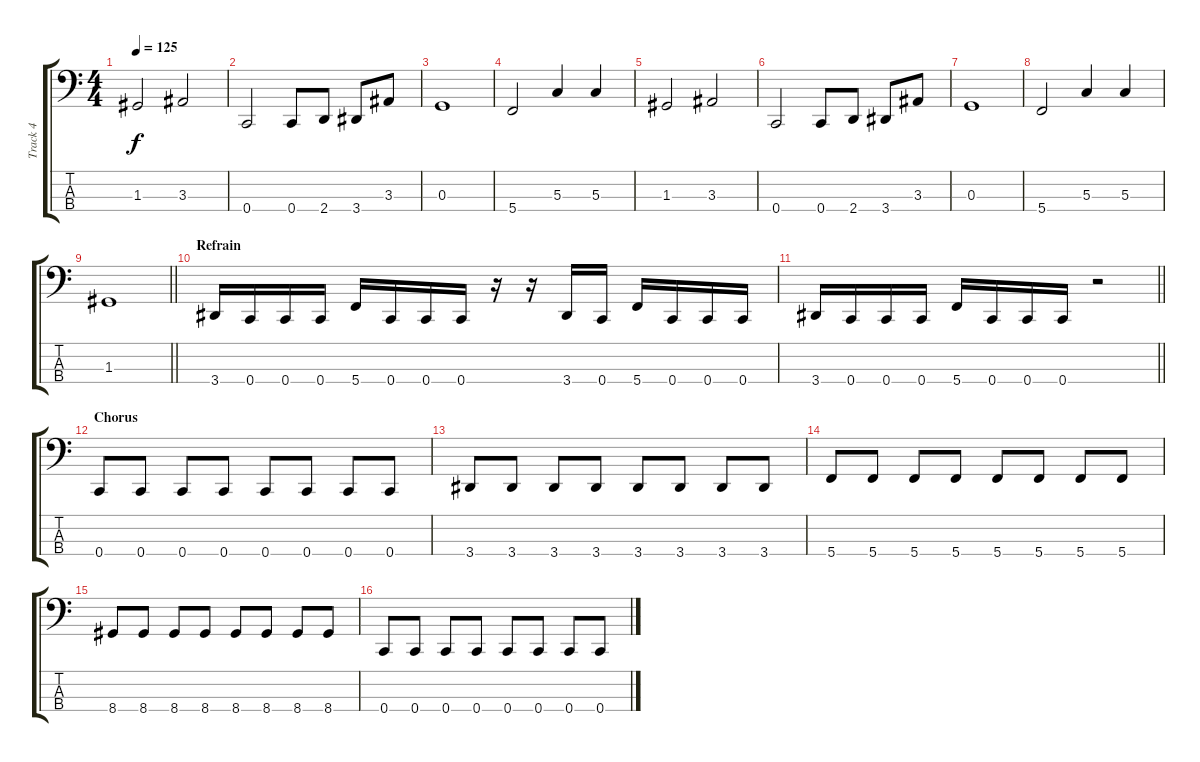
\track ("Track 4" "Track 4") {instrument electricbassfinger}
\staff {score tabs}
\tuning (F2 C2 G1 C1) {hide}
\ts (4 4)
\tempo 125
\clef f4
\ks c
1.3.2{dy f} 3.3.2 |
0.4.2 0.4.8 2.4.8 3.4.8 3.3.8 |
0.3.1 |
5.4.2 5.3.4 5.3.4 |
1.3.2 3.3.2 |
0.4.2 0.4.8 2.4.8 3.4.8 3.3.8 |
0.3.1 |
5.4.2 5.3.4 5.3.4 |
\barLineRight lightlight
1.3.1 |
\section ("" "Refrain")
3.4.16 0.4.16 0.4.16 0.4.16 5.4.16 0.4.16 0.4.16 0.4.16 r.16 r.16 3.4.16 0.4.16 5.4.16 0.4.16 0.4.16 0.4.16 |
\barLineRight lightlight
3.4.16 0.4.16 0.4.16 0.4.16 5.4.16 0.4.16 0.4.16 0.4.16 r.2 |
\section ("" "Chorus")
0.4.8 0.4.8 0.4.8 0.4.8 0.4.8 0.4.8 0.4.8 0.4.8 |
3.4.8 3.4.8 3.4.8 3.4.8 3.4.8 3.4.8 3.4.8 3.4.8 |
5.4.8 5.4.8 5.4.8 5.4.8 5.4.8 5.4.8 5.4.8 5.4.8 |
8.4.8 8.4.8 8.4.8 8.4.8 8.4.8 8.4.8 8.4.8 8.4.8 |
0.4.8 0.4.8 0.4.8 0.4.8 0.4.8 0.4.8 0.4.8 0.4.8
